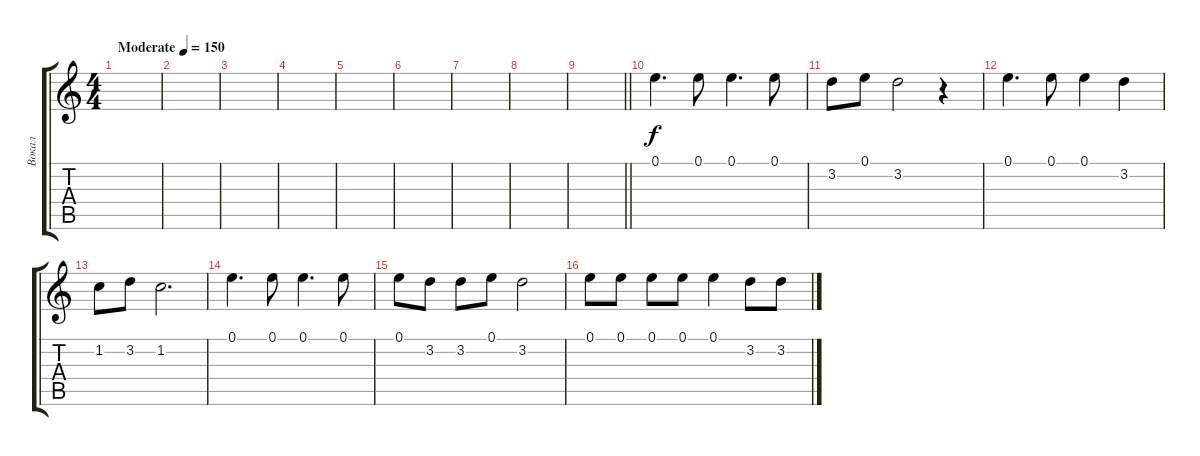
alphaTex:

\track ("Вокал" "Вокал") {instrument acousticguitarnylon}
\staff {score tabs}
\tuning (E4 B3 G3 D3 A2 E2) {hide}
\ts (4 4)
\section ("" "")
\tempo (150 "Moderate")
\clef g2
\ks c
|
|
|
|
|
|
|
|
\barLineRight lightlight
|
\section ("" "")
0.1.4{d} 0.1.8 0.1.4{d} 0.1.8 |
3.2.8 0.1.8 3.2.2 r.4 |
0.1.4{d} 0.1.8 0.1.4 3.2.4 |
1.2.8 3.2.8 1.2.2{d} |
0.1.4{d} 0.1.8 0.1.4{d} 0.1.8 |
0.1.8 3.2.8 3.2.8 0.1.8 3.2.2 |
0.1.8 0.1.8 0.1.8 0.1.8 0.1.4 3.2.8 3.2.8
